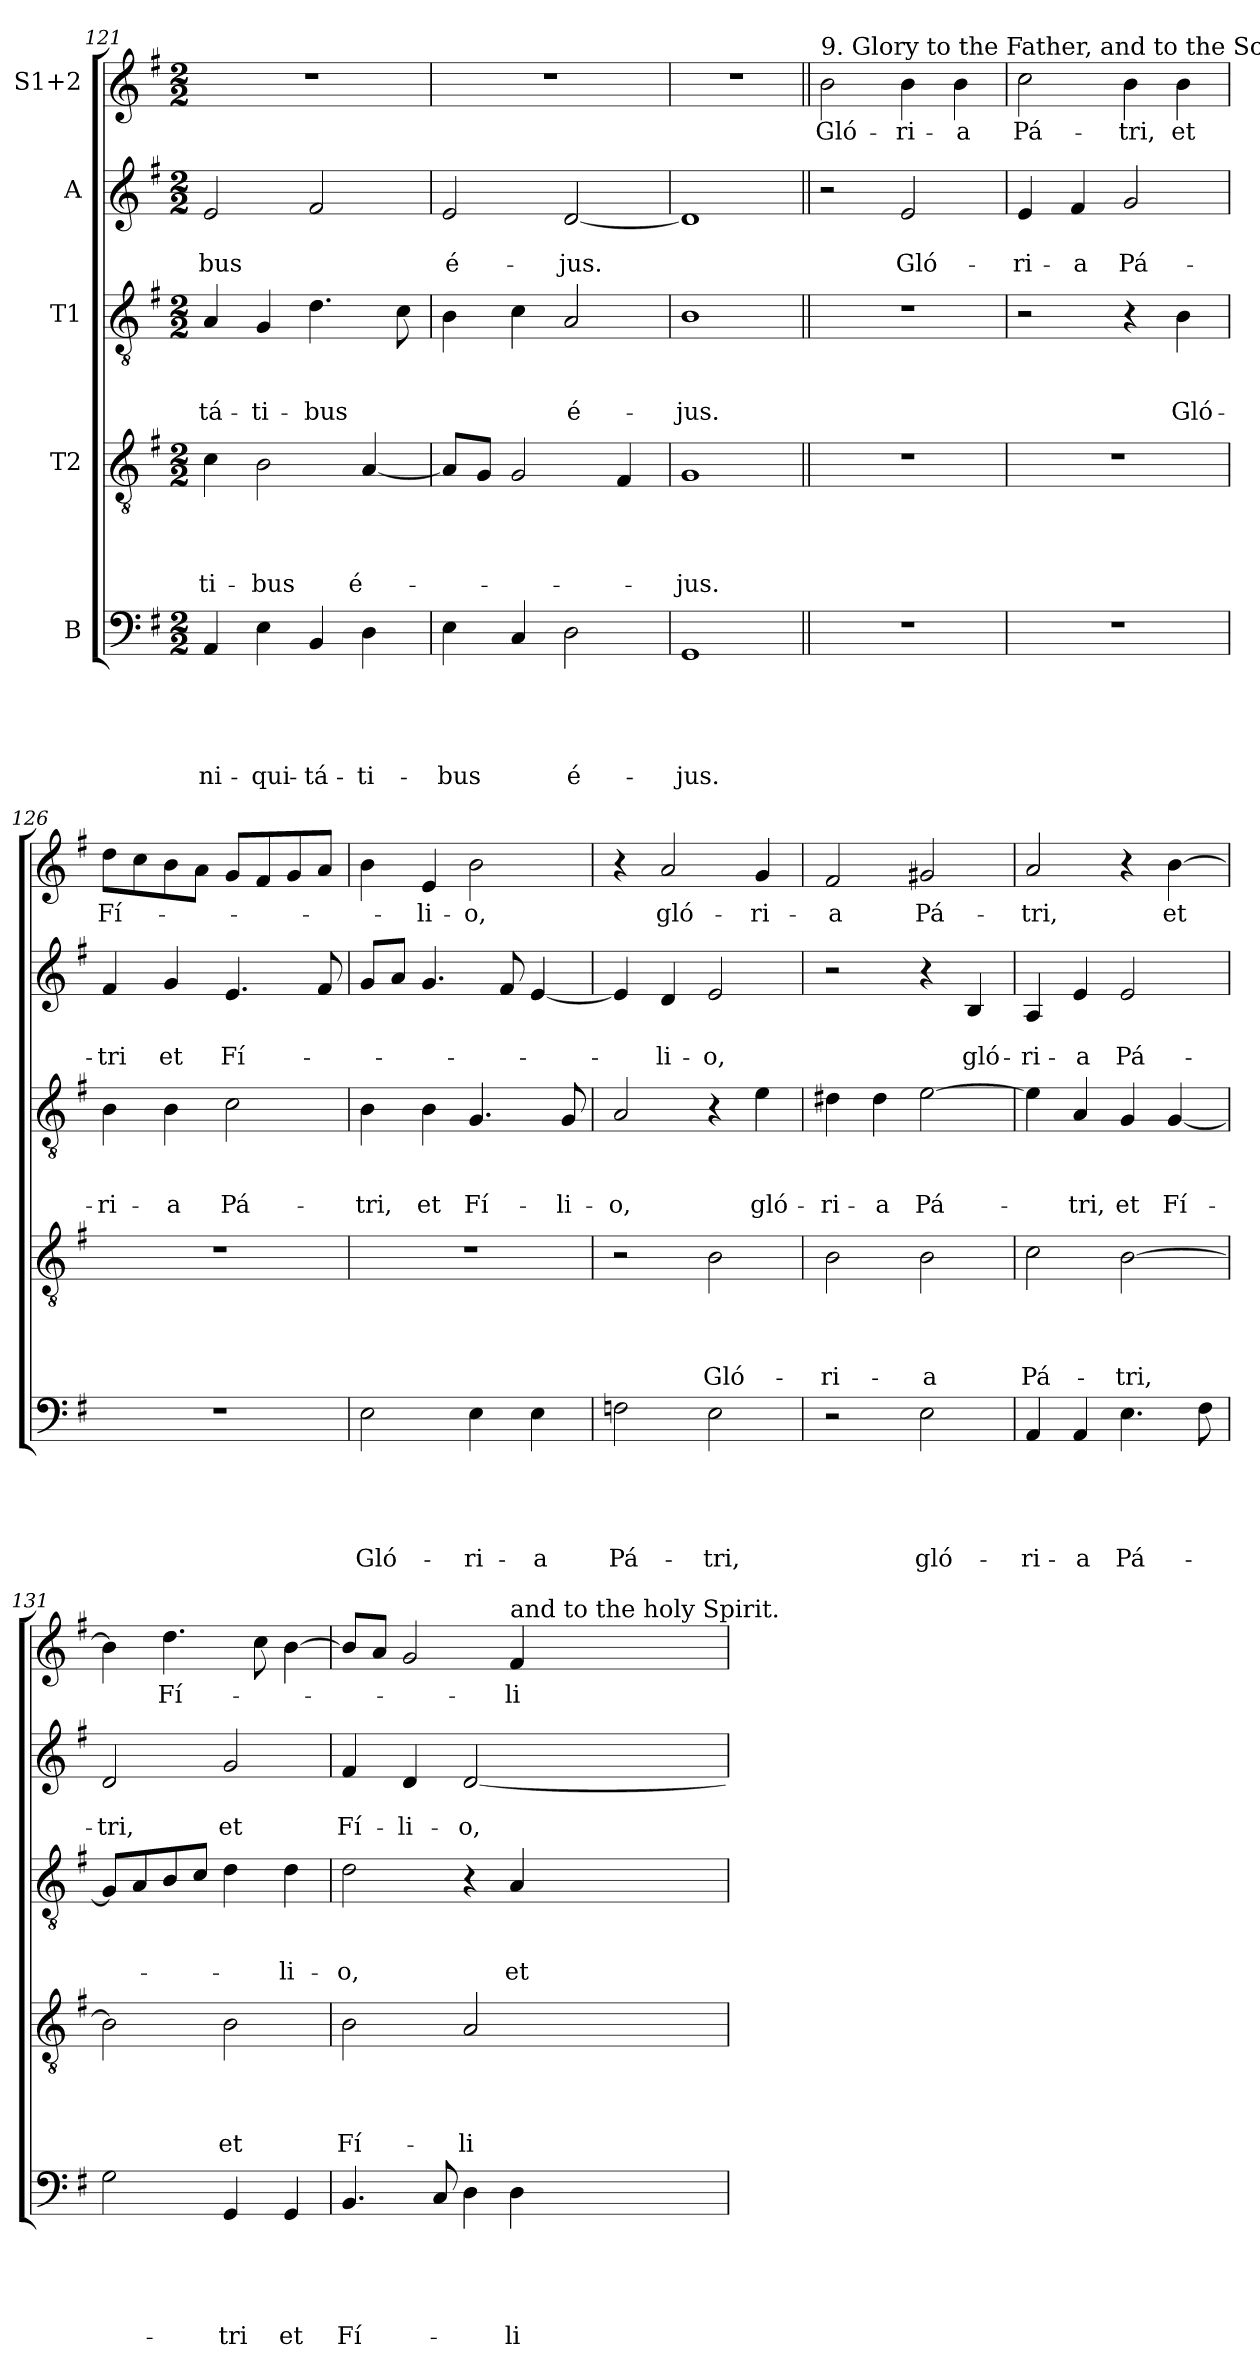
**kern	**text	**text	**text	**text	**text	**kern	**text	**text	**text	**text	**kern	**text	**text	**text	**kern	**text	**text	**kern	**text
*part5	*part5	*part5	*part5	*part5	*part5	*part4	*part4	*part4	*part4	*part4	*part3	*part3	*part3	*part3	*part2	*part2	*part2	*part1	*part1
*staff5	*staff5	*staff5	*staff5	*staff5	*staff5	*staff4	*staff4	*staff4	*staff4	*staff4	*staff3	*staff3	*staff3	*staff3	*staff2	*staff2	*staff2	*staff1	*staff1
*I"B	*	*	*	*	*	*I"T2	*	*	*	*	*I"T1	*	*	*	*I"A	*	*	*I"S1+2	*
!!LO:LB:g=z
*clefF4	*	*	*	*	*	*clefGv2	*	*	*	*	*clefGv2	*	*	*	*clefG2	*	*	*clefG2	*
*k[f#]	*	*	*	*	*	*k[f#]	*	*	*	*	*k[f#]	*	*	*	*k[f#]	*	*	*k[f#]	*
*G:	*	*	*	*	*	*G:	*	*	*	*	*G:	*	*	*	*G:	*	*	*G:	*
*M2/2	*	*	*	*	*	*M2/2	*	*	*	*	*M2/2	*	*	*	*M2/2	*	*	*M2/2	*
=121	=121	=121	=121	=121	=121	=121	=121	=121	=121	=121	=121	=121	=121	=121	=121	=121	=121	=121	=121
!	!	!	!	!	!LO:LY:b	!	!	!	!	!LO:LY:b	!	!	!	!LO:LY:b	!	!	!LO:LY:b	!	!
4AA/	.	.	.	.	-ni-	4c\	.	.	.	-ti-	4A/	.	.	-tá-	2e/	.	-bus	1r	.
!	!	!	!	!	!LO:LY:b	!	!	!	!	!LO:LY:b	!	!	!	!LO:LY:b	!	!	!	!	!
4E\	.	.	.	.	-qui-	2B\	.	.	.	-bus	4G/	.	.	-ti-	.	.	.	.	.
!	!	!	!	!	!LO:LY:b	!	!	!	!	!	!	!	!	!LO:LY:b	!	!	!	!	!
4BB/	.	.	.	.	-tá-	.	.	.	.	.	4.d\	.	.	-bus	2f#/	.	.	.	.
!	!	!	!	!	!LO:LY:b	!	!	!	!	!LO:LY:b	!	!	!	!	!	!	!	!	!
4D\	.	.	.	.	-ti-	[4A/	.	.	.	é-	.	.	.	.	.	.	.	.	.
.	.	.	.	.	.	.	.	.	.	.	8c\	.	.	.	.	.	.	.	.
=122	=122	=122	=122	=122	=122	=122	=122	=122	=122	=122	=122	=122	=122	=122	=122	=122	=122	=122	=122
!	!	!	!	!	!LO:LY:b	!	!	!	!	!	!	!	!	!	!	!	!LO:LY:b	!	!
4E\	.	.	.	.	-bus	8A/L]	.	.	.	.	4B\	.	.	.	2e/	.	é-	1r	.
.	.	.	.	.	.	8G/J	.	.	.	.	.	.	.	.	.	.	.	.	.
4C/	.	.	.	.	.	2G/	.	.	.	.	4c\	.	.	.	.	.	.	.	.
!	!	!	!	!	!LO:LY:b	!	!	!	!	!	!	!	!	!LO:LY:b	!	!	!LO:LY:b	!	!
2D\	.	.	.	.	é-	.	.	.	.	.	2A/	.	.	é-	[2d/	.	-jus.	.	.
.	.	.	.	.	.	4F#/	.	.	.	.	.	.	.	.	.	.	.	.	.
=123	=123	=123	=123	=123	=123	=123	=123	=123	=123	=123	=123	=123	=123	=123	=123	=123	=123	=123	=123
!	!	!	!	!	!LO:LY:b	!	!	!	!	!LO:LY:b	!	!	!	!LO:LY:b	!	!	!	!	!
1GG	.	.	.	.	-jus.	1G	.	.	.	-jus.	1B	.	.	-jus.	1d]	.	.	1r	.
=124||	=124||	=124||	=124||	=124||	=124||	=124||	=124||	=124||	=124||	=124||	=124||	=124||	=124||	=124||	=124||	=124||	=124||	=124||	=124||
!	!	!	!	!	!	!	!	!	!	!	!	!	!	!	!	!	!	!LO:TX:a:t=9. Glory to the Father, and to the Son,	!
!	!	!	!	!	!	!	!	!	!	!	!	!	!	!	!	!	!	!	!LO:LY:b
1r	.	.	.	.	.	1r	.	.	.	.	1r	.	.	.	2r	.	.	2b\	Gló-
!	!	!	!	!	!	!	!	!	!	!	!	!	!	!	!	!	!LO:LY:b	!	!LO:LY:b
.	.	.	.	.	.	.	.	.	.	.	.	.	.	.	2e/	.	Gló-	4b\	-ri-
!	!	!	!	!	!	!	!	!	!	!	!	!	!	!	!	!	!	!	!LO:LY:b
.	.	.	.	.	.	.	.	.	.	.	.	.	.	.	.	.	.	4b\	-a
=125	=125	=125	=125	=125	=125	=125	=125	=125	=125	=125	=125	=125	=125	=125	=125	=125	=125	=125	=125
!	!	!	!	!	!	!	!	!	!	!	!	!	!	!	!	!	!LO:LY:b	!	!LO:LY:b
1r	.	.	.	.	.	1r	.	.	.	.	2r	.	.	.	4e/	.	-ri-	2cc\	Pá-
!	!	!	!	!	!	!	!	!	!	!	!	!	!	!	!	!	!LO:LY:b	!	!
.	.	.	.	.	.	.	.	.	.	.	.	.	.	.	4f#/	.	-a	.	.
!	!	!	!	!	!	!	!	!	!	!	!	!	!	!	!	!	!LO:LY:b	!	!LO:LY:b
.	.	.	.	.	.	.	.	.	.	.	4r	.	.	.	2g/	.	Pá-	4b\	-tri,
!	!	!	!	!	!	!	!	!	!	!	!	!	!	!LO:LY:b	!	!	!	!	!LO:LY:b
.	.	.	.	.	.	.	.	.	.	.	4B\	.	.	Gló-	.	.	.	4b\	et
=126	=126	=126	=126	=126	=126	=126	=126	=126	=126	=126	=126	=126	=126	=126	=126	=126	=126	=126	=126
!	!	!	!	!	!	!	!	!	!	!	!	!	!	!LO:LY:b	!	!	!LO:LY:b	!	!LO:LY:b
1r	.	.	.	.	.	1r	.	.	.	.	4B\	.	.	-ri-	4f#/	.	-tri	8dd\L	Fí-
.	.	.	.	.	.	.	.	.	.	.	.	.	.	.	.	.	.	8cc\	.
!	!	!	!	!	!	!	!	!	!	!	!	!	!	!LO:LY:b	!	!	!LO:LY:b	!	!
.	.	.	.	.	.	.	.	.	.	.	4B\	.	.	-a	4g/	.	et	8b\	.
.	.	.	.	.	.	.	.	.	.	.	.	.	.	.	.	.	.	8a\J	.
!	!	!	!	!	!	!	!	!	!	!	!	!	!	!LO:LY:b	!	!	!LO:LY:b	!	!
.	.	.	.	.	.	.	.	.	.	.	2c\	.	.	Pá-	4.e/	.	Fí-	8g/L	.
.	.	.	.	.	.	.	.	.	.	.	.	.	.	.	.	.	.	8f#/	.
.	.	.	.	.	.	.	.	.	.	.	.	.	.	.	.	.	.	8g/	.
.	.	.	.	.	.	.	.	.	.	.	.	.	.	.	8f#/	.	.	8a/J	.
!!LO:PB:g=z
=127	=127	=127	=127	=127	=127	=127	=127	=127	=127	=127	=127	=127	=127	=127	=127	=127	=127	=127	=127
!	!	!	!	!	!LO:LY:b	!	!	!	!	!	!	!	!	!LO:LY:b	!	!	!	!	!
2E\	.	.	.	.	Gló-	1r	.	.	.	.	4B\	.	.	-tri,	8g/L	.	.	4b\	.
.	.	.	.	.	.	.	.	.	.	.	.	.	.	.	8a/J	.	.	.	.
!	!	!	!	!	!	!	!	!	!	!	!	!	!	!LO:LY:b	!	!	!	!	!LO:LY:b
.	.	.	.	.	.	.	.	.	.	.	4B\	.	.	et	4.g/	.	.	4e/	-li-
!	!	!	!	!	!LO:LY:b	!	!	!	!	!	!	!	!	!LO:LY:b	!	!	!	!	!LO:LY:b
4E\	.	.	.	.	-ri-	.	.	.	.	.	4.G/	.	.	Fí-	.	.	.	2b\	-o,
.	.	.	.	.	.	.	.	.	.	.	.	.	.	.	8f#/	.	.	.	.
!	!	!	!	!	!LO:LY:b	!	!	!	!	!	!	!	!	!	!	!	!	!	!
4E\	.	.	.	.	-a	.	.	.	.	.	.	.	.	.	[4e/	.	.	.	.
!	!	!	!	!	!	!	!	!	!	!	!	!	!	!LO:LY:b	!	!	!	!	!
.	.	.	.	.	.	.	.	.	.	.	8G/	.	.	-li-	.	.	.	.	.
=128	=128	=128	=128	=128	=128	=128	=128	=128	=128	=128	=128	=128	=128	=128	=128	=128	=128	=128	=128
!	!	!	!	!	!LO:LY:b	!	!	!	!	!	!	!	!	!LO:LY:b	!	!	!	!	!
2Fn\	.	.	.	.	Pá-	2r	.	.	.	.	2A/	.	.	-o,	4e/]	.	.	4r	.
!	!	!	!	!	!	!	!	!	!	!	!	!	!	!	!	!	!LO:LY:b	!	!LO:LY:b
.	.	.	.	.	.	.	.	.	.	.	.	.	.	.	4d/	.	-li-	2a/	gló-
!	!	!	!	!	!LO:LY:b	!	!	!	!	!LO:LY:b	!	!	!	!	!	!	!LO:LY:b	!	!
2E\	.	.	.	.	-tri,	2B\	.	.	.	Gló-	4r	.	.	.	2e/	.	-o,	.	.
!	!	!	!	!	!	!	!	!	!	!	!	!	!	!LO:LY:b	!	!	!	!	!LO:LY:b
.	.	.	.	.	.	.	.	.	.	.	4e\	.	.	gló-	.	.	.	4g/	-ri-
=129	=129	=129	=129	=129	=129	=129	=129	=129	=129	=129	=129	=129	=129	=129	=129	=129	=129	=129	=129
!	!	!	!	!	!	!	!	!	!	!LO:LY:b	!	!	!	!LO:LY:b	!	!	!	!	!LO:LY:b
2r	.	.	.	.	.	2B\	.	.	.	-ri-	4d#X\	.	.	-ri-	2r	.	.	2f#/	-a
!	!	!	!	!	!	!	!	!	!	!	!	!	!	!LO:LY:b	!	!	!	!	!
.	.	.	.	.	.	.	.	.	.	.	4d#\	.	.	-a	.	.	.	.	.
!	!	!	!	!	!LO:LY:b	!	!	!	!	!LO:LY:b	!	!	!	!LO:LY:b	!	!	!	!	!LO:LY:b
2E\	.	.	.	.	gló-	2B\	.	.	.	-a	[2e\	.	.	Pá-	4r	.	.	2g#X/	Pá-
!	!	!	!	!	!	!	!	!	!	!	!	!	!	!	!	!	!LO:LY:b	!	!
.	.	.	.	.	.	.	.	.	.	.	.	.	.	.	4B/	.	gló-	.	.
=130	=130	=130	=130	=130	=130	=130	=130	=130	=130	=130	=130	=130	=130	=130	=130	=130	=130	=130	=130
!	!	!	!	!	!LO:LY:b	!	!	!	!	!LO:LY:b	!	!	!	!	!	!	!LO:LY:b	!	!LO:LY:b
4AA/	.	.	.	.	-ri-	2c\	.	.	.	Pá-	4e\]	.	.	.	4A/	.	-ri-	2a/	-tri,
!	!	!	!	!	!LO:LY:b	!	!	!	!	!	!	!	!	!LO:LY:b	!	!	!LO:LY:b	!	!
4AA/	.	.	.	.	-a	.	.	.	.	.	4A/	.	.	-tri,	4e/	.	-a	.	.
!	!	!	!	!	!LO:LY:b	!	!	!	!	!LO:LY:b	!	!	!	!LO:LY:b	!	!	!LO:LY:b	!	!
4.E\	.	.	.	.	Pá-	[2B\	.	.	.	-tri,	4G/	.	.	et	2e/	.	Pá-	4r	.
!	!	!	!	!	!	!	!	!	!	!	!	!	!	!LO:LY:b	!	!	!	!	!LO:LY:b
.	.	.	.	.	.	.	.	.	.	.	[4G/	.	.	Fí-	.	.	.	[4b\	et
8F#\	.	.	.	.	.	.	.	.	.	.	.	.	.	.	.	.	.	.	.
=131	=131	=131	=131	=131	=131	=131	=131	=131	=131	=131	=131	=131	=131	=131	=131	=131	=131	=131	=131
!	!	!	!	!	!	!	!	!	!	!	!	!	!	!	!	!	!LO:LY:b	!	!
2G\	.	.	.	.	.	2B\]	.	.	.	.	8G/L]	.	.	.	2d/	.	-tri,	4b\]	.
.	.	.	.	.	.	.	.	.	.	.	8A/	.	.	.	.	.	.	.	.
!	!	!	!	!	!	!	!	!	!	!	!	!	!	!	!	!	!	!	!LO:LY:b
.	.	.	.	.	.	.	.	.	.	.	8B/	.	.	.	.	.	.	4.dd\	Fí-
.	.	.	.	.	.	.	.	.	.	.	8c/J	.	.	.	.	.	.	.	.
!	!	!	!	!	!LO:LY:b	!	!	!	!	!LO:LY:b	!	!	!	!	!	!	!LO:LY:b	!	!
4GG/	.	.	.	.	-tri	2B\	.	.	.	et	4d\	.	.	.	2g/	.	et	.	.
.	.	.	.	.	.	.	.	.	.	.	.	.	.	.	.	.	.	8cc\	.
!	!	!	!	!	!LO:LY:b	!	!	!	!	!	!	!	!	!LO:LY:b	!	!	!	!	!
4GG/	.	.	.	.	et	.	.	.	.	.	4d\	.	.	-li-	.	.	.	[4b\	.
!!LO:LB:g=z
=132	=132	=132	=132	=132	=132	=132	=132	=132	=132	=132	=132	=132	=132	=132	=132	=132	=132	=132	=132
!	!	!	!	!	!LO:LY:b	!	!	!	!	!LO:LY:b	!	!	!	!LO:LY:b	!	!	!LO:LY:b	!	!
4.BB/	.	.	.	.	Fí-	2B\	.	.	.	Fí-	2d\	.	.	-o,	4f#/	.	Fí-	8b/L]	.
.	.	.	.	.	.	.	.	.	.	.	.	.	.	.	.	.	.	8a/J	.
!	!	!	!	!	!	!	!	!	!	!	!	!	!	!	!	!	!LO:LY:b	!	!
.	.	.	.	.	.	.	.	.	.	.	.	.	.	.	4d/	.	-li-	2g/	.
8C/	.	.	.	.	.	.	.	.	.	.	.	.	.	.	.	.	.	.	.
!	!	!	!	!	!	!	!	!	!	!LO:LY:b	!	!	!	!	!	!	!LO:LY:b	!	!
4D\	.	.	.	.	.	2A/	.	.	.	-li-	4r	.	.	.	[2d/	.	-o,	.	.
!	!	!	!	!	!	!	!	!	!	!	!	!	!	!	!	!	!	!LO:TX:a:t=and to the holy Spirit.	!
!	!	!	!	!	!LO:LY:b	!	!	!	!	!	!	!	!	!LO:LY:b	!	!	!	!	!LO:LY:b
4D\	.	.	.	.	-li-	.	.	.	.	.	4A/	.	.	et	.	.	.	4f#/	-li-
=	=	=	=	=	=	=	=	=	=	=	=	=	=	=	=	=	=	=	=
*-	*-	*-	*-	*-	*-	*-	*-	*-	*-	*-	*-	*-	*-	*-	*-	*-	*-	*-	*-
